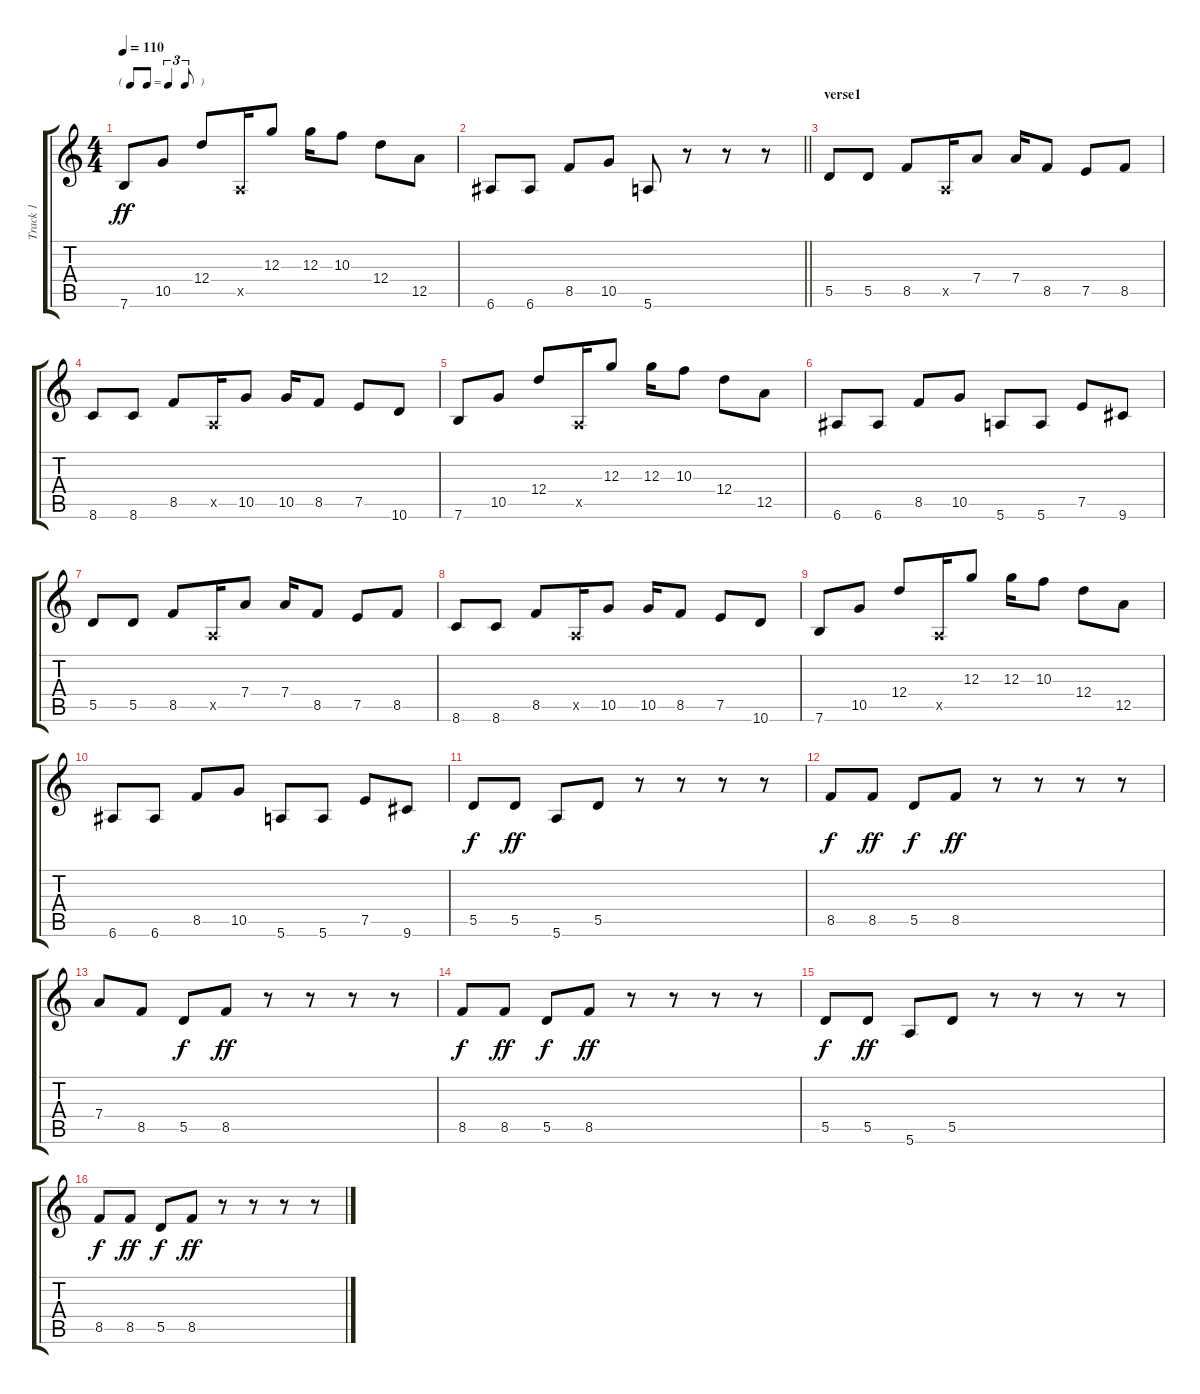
\track ("Track 1" "Track 1") {instrument acousticguitarsteel}
\staff {score tabs}
\tuning (E4 B3 G3 D3 A2 E2) {hide}
\ts (4 4)
\tf triplet8th
\tempo 110
\clef g2
\ks c
7.6.8{dy ff} 10.5.8 12.4.8 0.5{x}.16 12.3.8 12.3.16 10.3.8 12.4.8 12.5.8 |
\barLineRight lightlight
6.6.8 6.6.8 8.5.8 10.5.8 5.6.8 r.8 r.8 r.8 |
\section ("" "verse1")
5.5.8 5.5.8 8.5.8 0.5{x}.16 7.4.8 7.4.16 8.5.8 7.5.8 8.5.8 |
8.6.8 8.6.8 8.5.8 0.5{x}.16 10.5.8 10.5.16 8.5.8 7.5.8 10.6.8 |
7.6.8 10.5.8 12.4.8 0.5{x}.16 12.3.8 12.3.16 10.3.8 12.4.8 12.5.8 |
6.6.8 6.6.8 8.5.8 10.5.8 5.6.8 5.6.8 7.5.8 9.6.8 |
5.5.8 5.5.8 8.5.8 0.5{x}.16 7.4.8 7.4.16 8.5.8 7.5.8 8.5.8 |
8.6.8 8.6.8 8.5.8 0.5{x}.16 10.5.8 10.5.16 8.5.8 7.5.8 10.6.8 |
7.6.8 10.5.8 12.4.8 0.5{x}.16 12.3.8 12.3.16 10.3.8 12.4.8 12.5.8 |
6.6.8 6.6.8 8.5.8 10.5.8 5.6.8 5.6.8 7.5.8 9.6.8 |
5.5.8{dy f} 5.5.8{dy ff} 5.6.8 5.5.8 r.8 r.8 r.8 r.8 |
8.5.8{dy f} 8.5.8{dy ff} 5.5.8{dy f} 8.5.8{dy ff} r.8 r.8 r.8 r.8 |
7.4.8 8.5.8 5.5.8{dy f} 8.5.8{dy ff} r.8 r.8 r.8 r.8 |
8.5.8{dy f} 8.5.8{dy ff} 5.5.8{dy f} 8.5.8{dy ff} r.8 r.8 r.8 r.8 |
5.5.8{dy f} 5.5.8{dy ff} 5.6.8 5.5.8 r.8 r.8 r.8 r.8 |
8.5.8{dy f} 8.5.8{dy ff} 5.5.8{dy f} 8.5.8{dy ff} r.8 r.8 r.8 r.8
